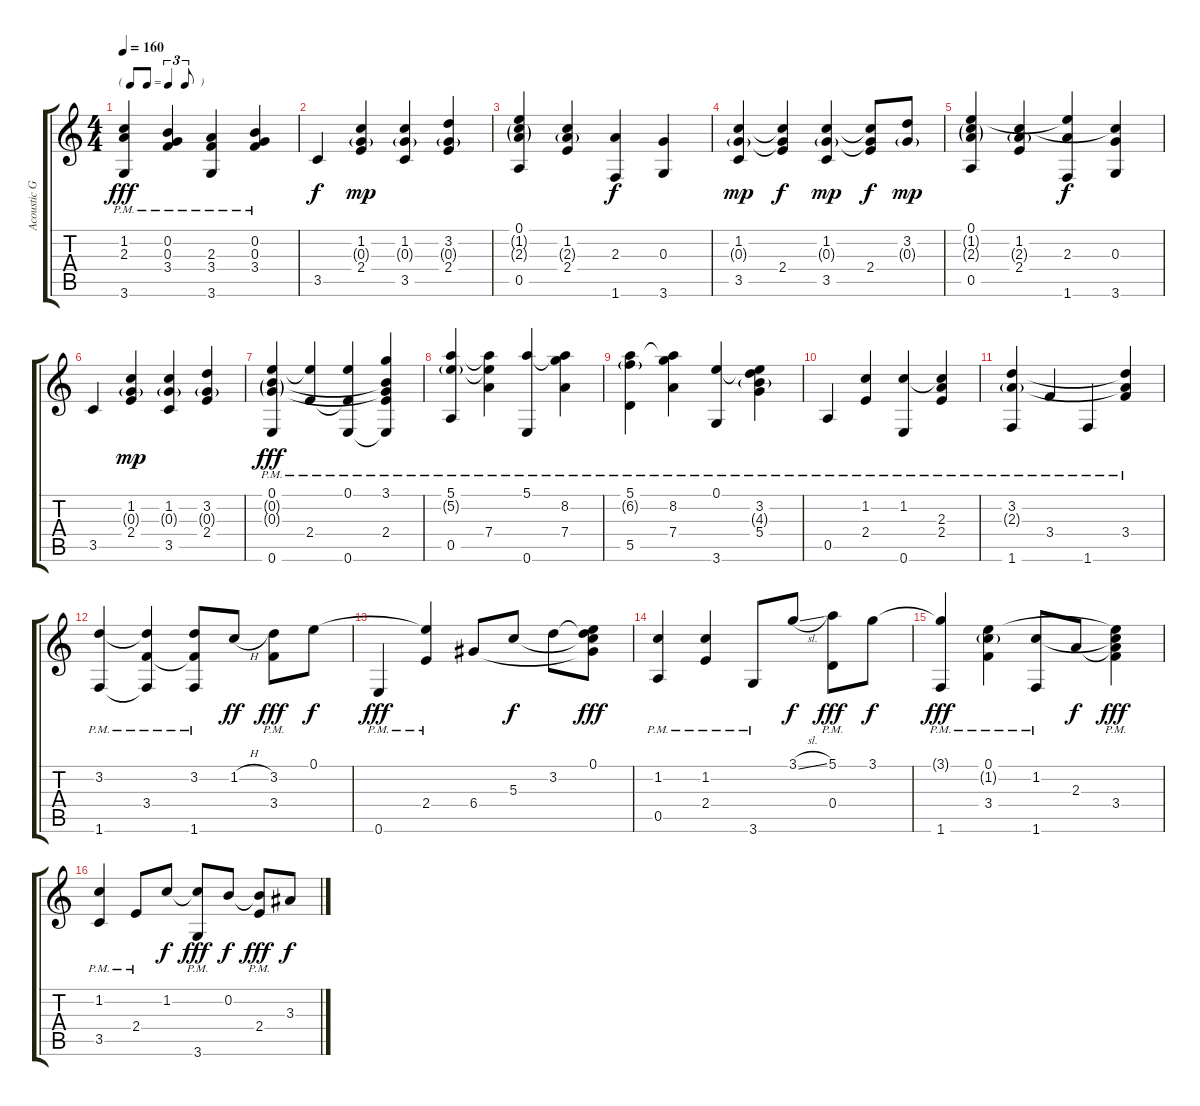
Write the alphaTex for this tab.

\track ("Acoustic Guitar" "Acoustic G") {instrument acousticguitarsteel}
\staff {score tabs}
\tuning (E4 B3 G3 D3 A2 E2) {hide}
\ts (4 4)
\tf triplet8th
\tempo 160
\clef g2
\ks c
(1.2{t} 2.3{t} 3.6{pm}).4{dy fff} (0.2 0.3 3.4{pm}).4 (2.3 3.4 3.6{pm}).4 (0.2 0.3 3.4{pm}).4 |
3.5.4{dy f} (1.2 0.3{g} 2.4).4{dy mp} (1.2 0.3{g} 3.5).4 (3.2 0.3{g} 2.4).4 |
(0.1 1.2{g} 2.3{g} 0.5).4 (1.2 2.3{g} 2.4).4 (2.3 1.6).4{dy f} (0.3 3.6).4 |
(1.2 0.3{g} 3.5).4{dy mp} (1.2{t} 0.3{t} 2.4).4{dy f} (1.2 0.3{g} 3.5).4{dy mp} (1.2{t} 0.3{t} 2.4).8{dy f} (3.2 0.3{g}).8{dy mp} |
(0.1 1.2{g} 2.3{g} 0.5).4 (1.2 2.3{g} 2.4).4 (0.1{t} 2.3 1.6).4{dy f} (1.2{t} 0.3 3.6).4 |
3.5.4 (1.2 0.3{g} 2.4).4{dy mp} (1.2 0.3{g} 3.5).4 (3.2 0.3{g} 2.4).4 |
(0.1 0.2{g} 0.3{g} 0.6{pm}).4{dy fff} (0.1{t} 2.4{pm}).4 (0.1 2.4{t} 0.6{pm}).4 (3.1 0.2{t} 0.3{t} 2.4{pm} 0.6{t}).4 |
(5.1 5.2{g} 0.5{pm}).4 (5.1{t} 5.2{t} 7.4{pm}).4 (5.1 0.6{pm}).4 (5.1{t} 8.2 7.4{pm}).4 |
(5.1 6.2{g} 5.5{pm}).4 (5.1{t} 8.2 7.4{pm}).4 (0.1 3.6{pm}).4 (0.1{t} 3.2 4.3{g} 5.4{pm}).4 |
0.5{pm}.4 (1.2 2.4{pm}).4 (1.2 0.6{pm}).4 (1.2{t} 2.3 2.4{pm}).4 |
(3.2 2.3{g} 1.6{pm}).4 3.4{pm}.4 1.6{pm}.4 (3.2{t} 2.3{t} 3.4{pm}).4 |
(3.2 1.6{pm}).4 (3.2{t} 3.4{pm} 1.6{t}).4 (3.2 3.4{t} 1.6{pm}).8 1.2{h}.8{dy ff} (3.2 3.4{pm}).8{dy fff} 0.1.8{dy f} |
0.6{pm}.4{dy fff} (0.1{t} 2.4{pm}).4 6.4.8 5.3.8{dy f} 3.2.8 (0.1 3.2{t} 5.3{t} 6.4{t}).8{dy fff} |
(1.2 0.5{pm}).4 (1.2 2.4{pm}).4 3.6{pm}.8 3.1{sl}.8{dy f} (5.1 0.4{pm}).8{dy fff} 3.1.8{dy f} |
(3.1{t} 1.6{pm}).4{dy fff} (0.1 1.2{g} 3.4{pm}).4 (1.2 1.6{pm}).8 2.3.8{dy f} (0.1{t} 1.2{t} 2.3{t} 3.4{pm}).4{dy fff} |
(1.2 3.5{pm}).4 2.4{pm}.8 1.2.8{dy f} (1.2{t} 3.6{pm}).8{dy fff} 0.2.8{dy f} (0.2{t} 2.4{pm}).8{dy fff} 3.3.8{dy f}
